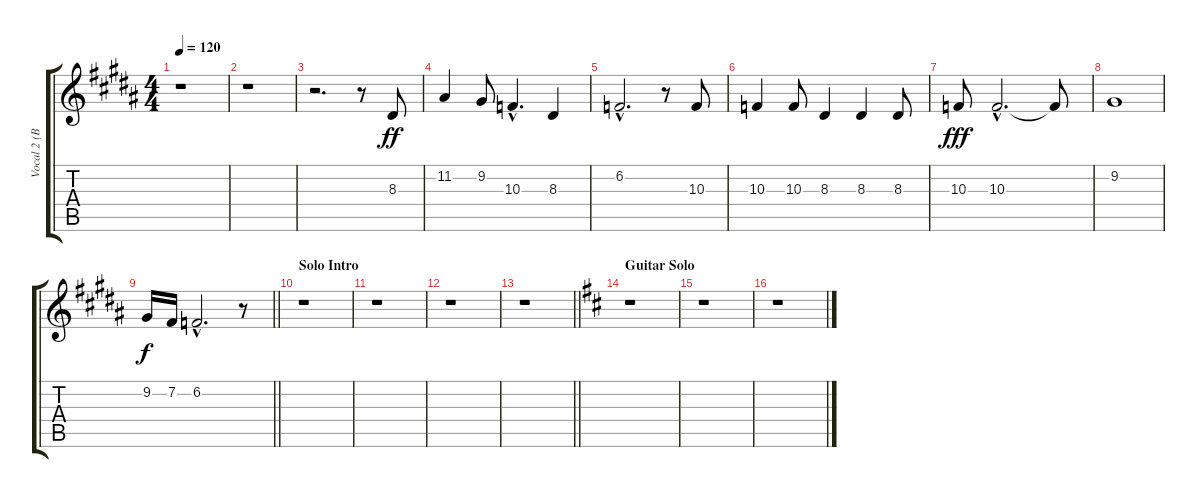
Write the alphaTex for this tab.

\track ("Vocal 2 (Background)" "Vocal 2 (B") {instrument sopranosax}
\staff {score tabs}
\tuning (E4 B3 G3 D3 A2 E2) {hide}
\ts (4 4)
\tempo 120
\clef g2
\ks b
r.1{dy f} |
r.1 |
r.2{d} r.8 8.3.8{dy ff} |
11.2.4 9.2.8 10.3{hac}.4{d} 8.3.4 |
6.2{hac}.2{d} r.8 10.3.8 |
10.3.4 10.3.8 8.3.4 8.3.4 8.3.8 |
10.3.8{dy fff} 10.3{hac}.2{d} 10.3{t}.8 |
9.2.1 |
\barLineRight lightlight
9.2.16{dy f} 7.2.16 6.2{hac}.2{d} r.8 |
\section ("" "Solo Intro")
r.1 |
r.1 |
r.1 |
\barLineRight lightlight
r.1 |
\section ("" "Guitar Solo")
\ks d
r.1 |
r.1 |
r.1
